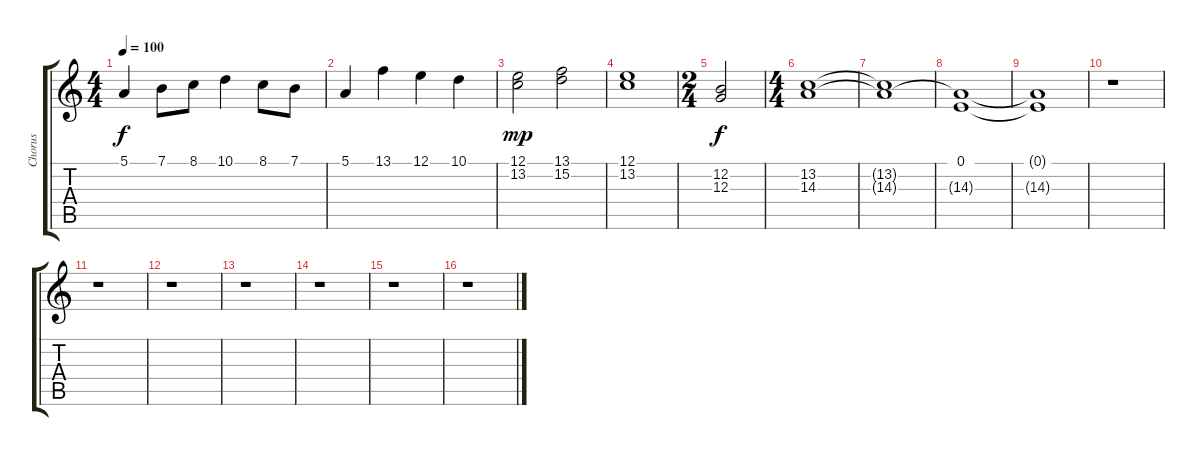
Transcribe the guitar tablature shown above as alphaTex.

\track ("Chorus" "Chorus") {instrument choiraahs}
\staff {score tabs}
\tuning (E4 B3 G3 D3 A2 E2) {hide}
\ts (4 4)
\tempo 100
\clef g2
\ks c
5.1.4{dy f} 7.1.8 8.1.8 10.1.4 8.1.8 7.1.8 |
5.1.4 13.1.4 12.1.4 10.1.4 |
(12.1 13.2).2{dy mp} (13.1 15.2).2 |
(12.1 13.2).1 |
\ts (2 4)
(12.2 12.3).2{dy f} |
\ts (4 4)
(13.2 14.3).1 |
(13.2{t} 14.3{t}).1{volume 8} |
(0.1 14.3{t}).1 |
(0.1{t} 14.3{t}).1 |
r.1 |
r.1 |
r.1 |
r.1 |
r.1 |
r.1 |
r.1
